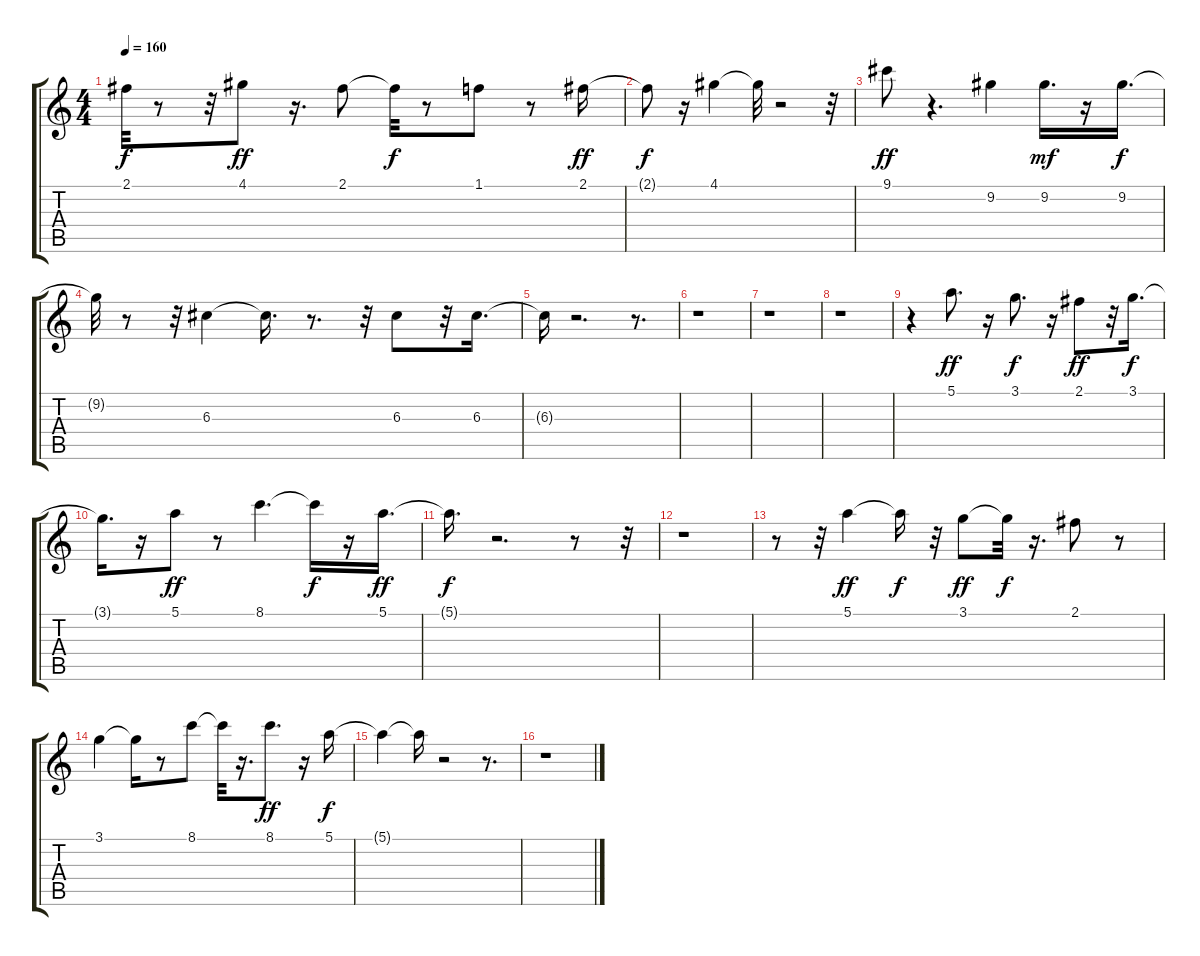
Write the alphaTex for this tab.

\track "" {instrument electricguitarjazz}
\staff {score tabs}
\tuning (E4 B3 G3 D3 A2 E2) {hide}
\ts (4 4)
\tempo 160
\clef g2
\ks c
2.1{t}.32{dy f} r.8 r.32 4.1.8{dy ff} r.16{d} 2.1.8 2.1{t}.32{dy f} r.8 1.1.8 r.8 2.1.16{dy ff} |
2.1{t}.8{dy f} r.16 4.1.4 4.1{t}.32 r.2 r.32 |
9.1.8{dy ff} r.4{d} 9.2.4 9.2.16{d dy mf} r.16 9.2.16{d dy f} |
9.2{t}.32 r.8 r.32 6.3.4 6.3{t}.16{d} r.8{d} r.32 6.3.8 r.32 6.3.16{d} |
6.3{t}.16 r.2{d} r.8{d} |
r.1 |
r.1 |
r.1 |
r.4 5.1.8{d dy ff} r.16 3.1.8{d dy f} r.16 2.1.8{dy ff} r.32 3.1.16{d dy f} |
3.1{t}.16{d} r.16 5.1.8{dy ff} r.8 8.1.4{d} 8.1{t}.16{dy f} r.16 5.1.16{d dy ff} |
5.1{t}.16{d dy f} r.2{d} r.8 r.32 |
r.1 |
r.8 r.32 5.1.4{dy ff} 5.1{t}.16{dy f} r.32 3.1.8{dy ff} 3.1{t}.32{dy f} r.16{d} 2.1.8 r.8 |
3.1.4 3.1{t}.16 r.8 8.1.8 8.1{t}.32 r.16{d} 8.1.8{d dy ff} r.16 5.1.16{dy f} |
5.1{t}.4 5.1{t}.16 r.2 r.8{d} |
r.1
